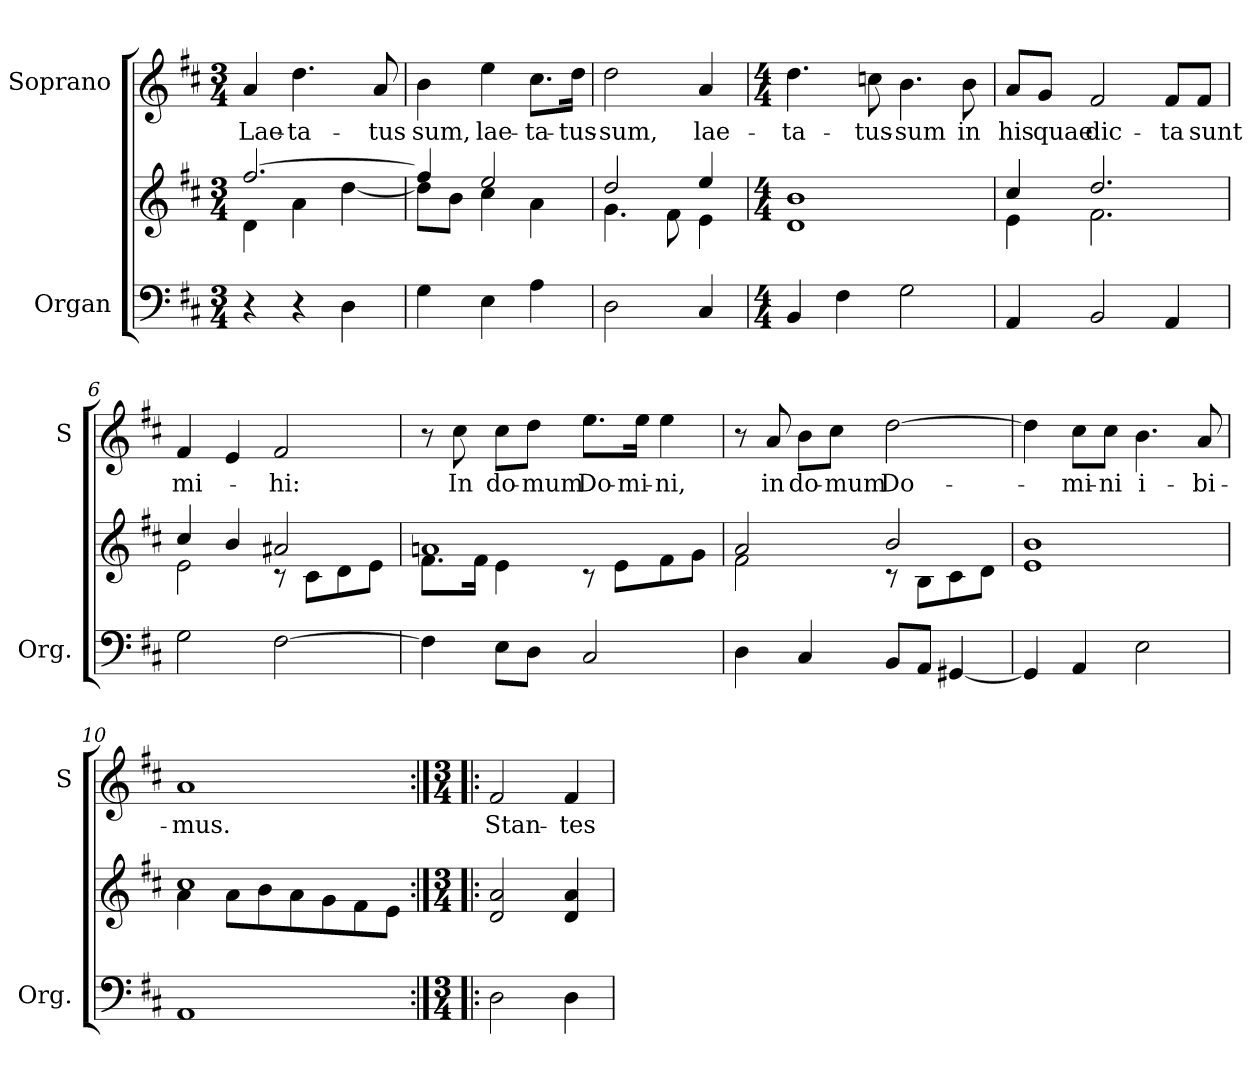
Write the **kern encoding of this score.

**kern	**kern	**kern	**text
*part2	*part2	*part1	*part1
*staff3	*staff2	*staff1	*staff1
*I"Organ	*	*I"Soprano	*
*I'Org.	*	*I'S	*
*clefF4	*clefG2	*clefG2	*
*k[f#c#]	*k[f#c#]	*k[f#c#]	*
*D:	*D:	*D:	*
*M3/4	*M3/4	*M3/4	*
=1	=1	=1	=1
*	*^	*	*
!	!	!	!	!LO:LY:b
4r	[>2.ff#/	4d\	4a/	Lae-
!	!	!	!	!LO:LY:b
4r	.	4a\	4.dd\	-ta-
4D\	.	[<4dd\	.	.
!	!	!	!	!LO:LY:b
.	.	.	8a/	-tus
=2	=2	=2	=2	=2
!	!	!	!	!LO:LY:b
4G\	4ff#/]	8dd\L]	4b\	sum,
.	.	8b\J	.	.
!	!	!	!	!LO:LY:b
4E\	2ee/	4cc#\	4ee\	lae-
!	!	!	!	!LO:LY:b
4A\	.	4a\	8.cc#\L	-ta-
!	!	!	!	!LO:LY:b
.	.	.	16dd\Jk	-tus-
=3	=3	=3	=3	=3
!	!	!	!	!LO:LY:b
2D\	2dd/	4.g\	2dd\	-sum,
.	.	8f#\	.	.
!	!	!	!	!LO:LY:b
4C#/	4ee/	4e\	4a/	lae-
=4	=4	=4	=4	=4
*M4/4	*M4/4	*	*M4/4	*
!	!	!	!	!LO:LY:b
4BB/	1b	1d	4.dd\	-ta-
4F#\	.	.	.	.
!	!	!	!	!LO:LY:b
.	.	.	8ccn\	-tus-
!	!	!	!	!LO:LY:b
2G\	.	.	4.b\	-sum
!	!	!	!	!LO:LY:b
.	.	.	8b\	in
!!LO:LB:g=z
=5	=5	=5	=5	=5
!	!	!	!	!LO:LY:b
4AA/	4cc#/	4e\	8a/L	his
!	!	!	!	!LO:LY:b
.	.	.	8g/J	quae
!	!	!	!	!LO:LY:b
2BB/	2.dd/	2.f#\	2f#/	dic-
!	!	!	!	!LO:LY:b
4AA/	.	.	8f#/L	-ta
!	!	!	!	!LO:LY:b
.	.	.	8f#/J	sunt
=6	=6	=6	=6	=6
!	!	!	!	!LO:LY:b
2G\	4cc#/	2e\	4f#/	mi-
.	4b/	.	4e/	.
!	!	!	!	!LO:LY:b
[2F#\	2a#X/	8rc	2f#/	-hi:
.	.	8c#\L	.	.
.	.	8d\	.	.
.	.	8e\J	.	.
=7	=7	=7	=7	=7
4F#\]	1ani	8.f#\L	8r	.
!	!	!	!	!LO:LY:b
.	.	.	8cc#\	In
.	.	16f#\Jk	.	.
!	!	!	!	!LO:LY:b
8E\L	.	4e\	8cc#\L	do-
!	!	!	!	!LO:LY:b
8D\J	.	.	8dd\J	-mum
!	!	!	!	!LO:LY:b
2C#/	.	8rc	8.ee\L	Do-
.	.	8e\L	.	.
!	!	!	!	!LO:LY:b
.	.	.	16ee\Jk	-mi-
!	!	!	!	!LO:LY:b
.	.	8f#\	4ee\	-ni,
.	.	8g\J	.	.
!!LO:LB:g=z
=8	=8	=8	=8	=8
4D\	2a/	2f#\	8r	.
!	!	!	!	!LO:LY:b
.	.	.	8a/	in
!	!	!	!	!LO:LY:b
4C#/	.	.	8b\L	do-
!	!	!	!	!LO:LY:b
.	.	.	8cc#\J	-mum
!	!	!	!	!LO:LY:b
8BB/L	2b/	8rc	[2dd\	Do-
8AA/J	.	8B\L	.	.
[4GG#X/	.	8c#\	.	.
.	.	8d\J	.	.
=9	=9	=9	=9	=9
4GG#/]	1b	1e	4dd\]	.
!	!	!	!	!LO:LY:b
4AA/	.	.	8cc#\L	-mi-
!	!	!	!	!LO:LY:b
.	.	.	8cc#\J	-ni
!	!	!	!	!LO:LY:b
2E\	.	.	4.b\	i-
!	!	!	!	!LO:LY:b
.	.	.	8a/	-bi-
=10	=10	=10	=10	=10
!	!	!	!	!LO:LY:b
1AA	1cc#	4a\	1a	-mus.
.	.	8a\L	.	.
.	.	8b\	.	.
.	.	8a\	.	.
.	.	8g\	.	.
.	.	8f#\	.	.
.	.	8e\J	.	.
*	*v	*v	*	*
!!LO:PB:g=z
=11:|!|:	=11:|!|:	=11:|!|:	=11:|!|:
*M3/4	*M3/4	*M3/4	*
*	*^	*	*
!	!	!	!	!LO:LY:b
*	*v	*v	*	*
2D\	2d/ 2a/	2f#/	Stan-
!	!	!	!LO:LY:b
4D\	4d/ 4a/	4f#/	-tes
=	=	=	=
*-	*-	*-	*-
